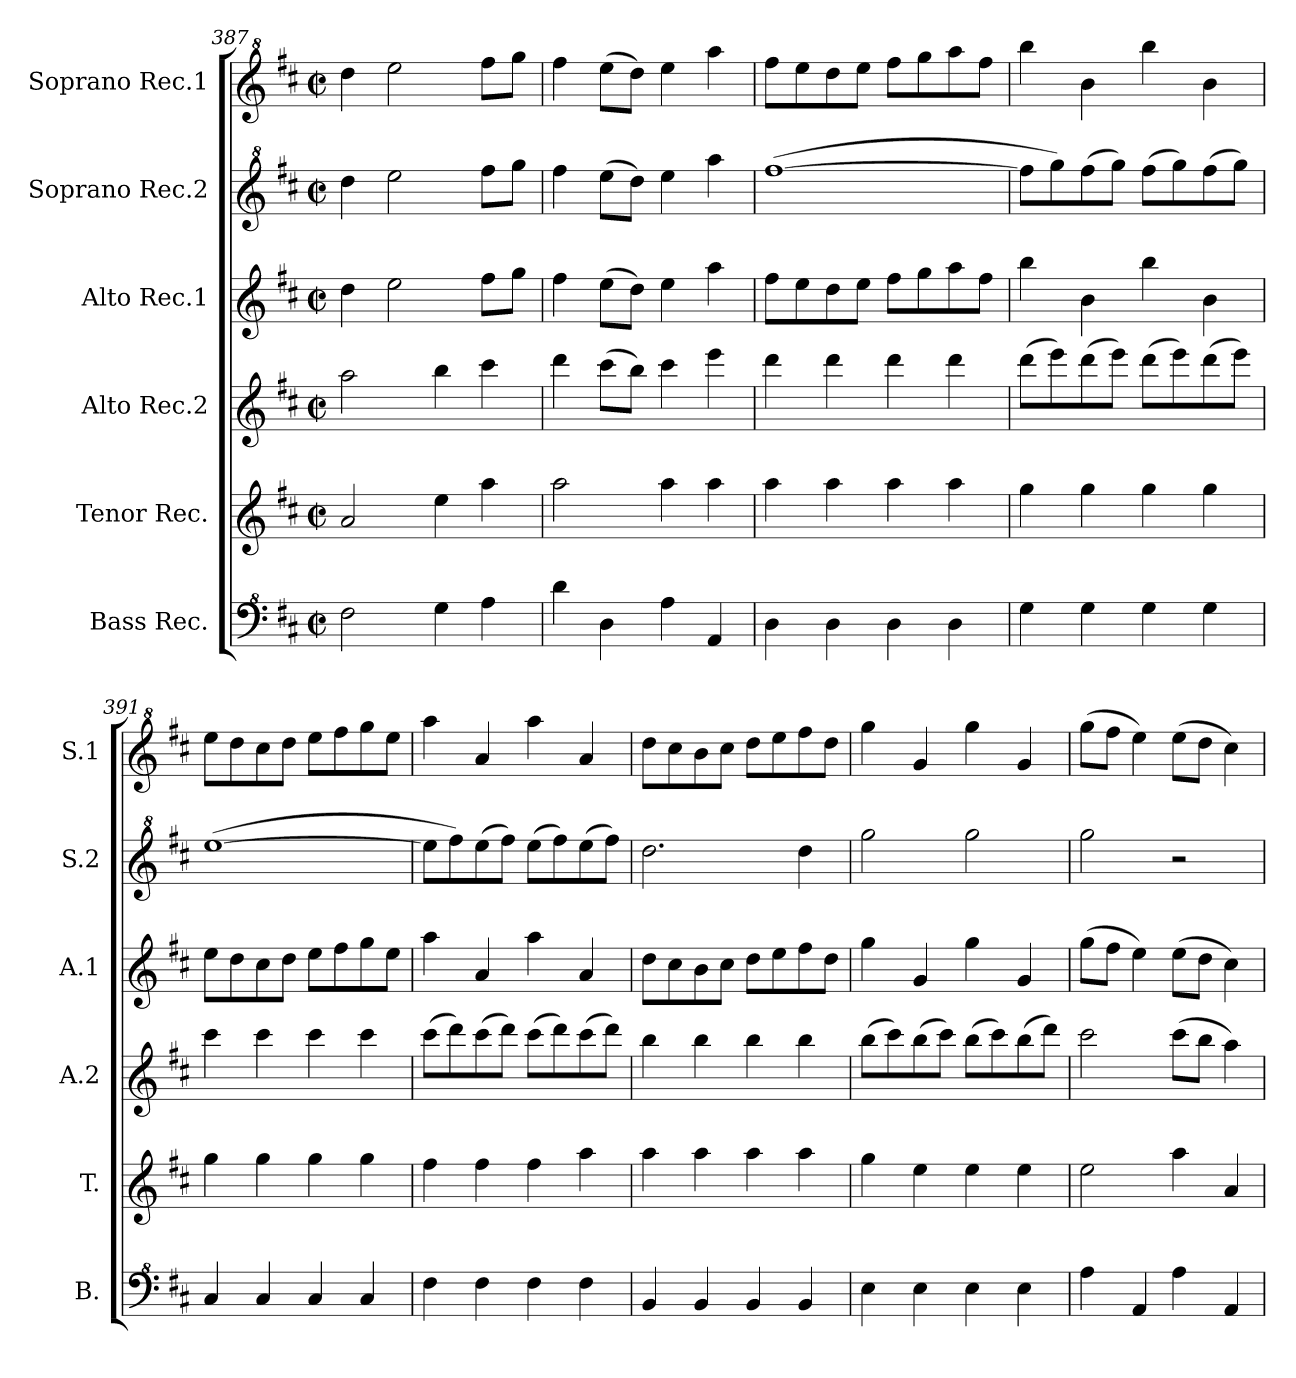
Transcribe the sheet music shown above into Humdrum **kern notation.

**kern	**kern	**kern	**kern	**kern	**kern
*part6	*part5	*part4	*part3	*part2	*part1
*staff6	*staff5	*staff4	*staff3	*staff2	*staff1
*I"Bass Rec.	*I"Tenor Rec.	*I"Alto Rec.2	*I"Alto Rec.1	*I"Soprano Rec.2	*I"Soprano Rec.1
*I'B.	*I'T.	*I'A.2	*I'A.1	*I'S.2	*I'S.1
*clefF^4	*clefG2	*clefG2	*clefG2	*clefG^2	*clefG^2
*k[f#c#]	*k[f#c#]	*k[f#c#]	*k[f#c#]	*k[f#c#]	*k[f#c#]
*D:	*D:	*D:	*D:	*D:	*D:
*M2/2	*M2/2	*M2/2	*M2/2	*M2/2	*M2/2
*met(c|)	*met(c|)	*met(c|)	*met(c|)	*met(c|)	*met(c|)
=387	=387	=387	=387	=387	=387
2f#\	2a/	2aa\	4dd\	4ddd\	4ddd\
.	.	.	2ee\	2eee\	2eee\
4g\	4ee\	4bb\	.	.	.
4a\	4aa\	4ccc#\	8ff#\L	8fff#\L	8fff#\L
.	.	.	8gg\J	8ggg\J	8ggg\J
=388	=388	=388	=388	=388	=388
4dd\	2aa\	4ddd\	4ff#\	4fff#\	4fff#\
4d\	.	(>8ccc#\L	(>8ee\L	(>8eee\L	(>8eee\L
.	.	8bb\J)	8dd\J)	8ddd\J)	8ddd\J)
4a\	4aa\	4ccc#\	4ee\	4eee\	4eee\
4A/	4aa\	4eee\	4aa\	4aaa\	4aaa\
=389	=389	=389	=389	=389	=389
4d\	4aa\	4ddd\	8ff#\L	(>[1fff#	8fff#\L
.	.	.	8ee\	.	8eee\
4d\	4aa\	4ddd\	8dd\	.	8ddd\
.	.	.	8ee\J	.	8eee\J
4d\	4aa\	4ddd\	8ff#\L	.	8fff#\L
.	.	.	8gg\	.	8ggg\
4d\	4aa\	4ddd\	8aa\	.	8aaa\
.	.	.	8ff#\J	.	8fff#\J
=390	=390	=390	=390	=390	=390
4g\	4gg\	(>8ddd\L	4bb\	8fff#\L]	4bbb\
.	.	8eee\)	.	8ggg\)	.
4g\	4gg\	(>8ddd\	4b\	(>8fff#\	4bb\
.	.	8eee\J)	.	8ggg\J)	.
4g\	4gg\	(>8ddd\L	4bb\	(>8fff#\L	4bbb\
.	.	8eee\)	.	8ggg\)	.
4g\	4gg\	(>8ddd\	4b\	(>8fff#\	4bb\
.	.	8eee\J)	.	8ggg\J)	.
=391	=391	=391	=391	=391	=391
4c#/	4gg\	4ccc#\	8ee\L	(>[1eee	8eee\L
.	.	.	8dd\	.	8ddd\
4c#/	4gg\	4ccc#\	8cc#\	.	8ccc#\
.	.	.	8dd\J	.	8ddd\J
4c#/	4gg\	4ccc#\	8ee\L	.	8eee\L
.	.	.	8ff#\	.	8fff#\
4c#/	4gg\	4ccc#\	8gg\	.	8ggg\
.	.	.	8ee\J	.	8eee\J
=392	=392	=392	=392	=392	=392
4f#\	4ff#\	(>8ccc#\L	4aa\	8eee\L]	4aaa\
.	.	8ddd\)	.	8fff#\)	.
4f#\	4ff#\	(>8ccc#\	4a/	(>8eee\	4aa/
.	.	8ddd\J)	.	8fff#\J)	.
4f#\	4ff#\	(>8ccc#\L	4aa\	(>8eee\L	4aaa\
.	.	8ddd\)	.	8fff#\)	.
4f#\	4aa\	(>8ccc#\	4a/	(>8eee\	4aa/
.	.	8ddd\J)	.	8fff#\J)	.
=393	=393	=393	=393	=393	=393
4B/	4aa\	4bb\	8dd\L	2.ddd\	8ddd\L
.	.	.	8cc#\	.	8ccc#\
4B/	4aa\	4bb\	8b\	.	8bb\
.	.	.	8cc#\J	.	8ccc#\J
4B/	4aa\	4bb\	8dd\L	.	8ddd\L
.	.	.	8ee\	.	8eee\
4B/	4aa\	4bb\	8ff#\	4ddd\	8fff#\
.	.	.	8dd\J	.	8ddd\J
!!LO:LB:g=z
=394	=394	=394	=394	=394	=394
4e\	4gg\	(>8bb\L	4gg\	2ggg\	4ggg\
.	.	8ccc#\)	.	.	.
4e\	4ee\	(>8bb\	4g/	.	4gg/
.	.	8ccc#\J)	.	.	.
4e\	4ee\	(>8bb\L	4gg\	2ggg\	4ggg\
.	.	8ccc#\)	.	.	.
4e\	4ee\	(>8bb\	4g/	.	4gg/
.	.	8ddd\J)	.	.	.
=395	=395	=395	=395	=395	=395
4a\	2ee\	2ccc#\	(>8gg\L	2ggg\	(>8ggg\L
.	.	.	8ff#\J	.	8fff#\J
4A/	.	.	4ee\)	.	4eee\)
4a\	4aa\	(>8ccc#\L	(>8ee\L	2r	(>8eee\L
.	.	8bb\J	8dd\J	.	8ddd\J
4A/	4a/	4aa\)	4cc#\)	.	4ccc#\)
=	=	=	=	=	=
*-	*-	*-	*-	*-	*-
